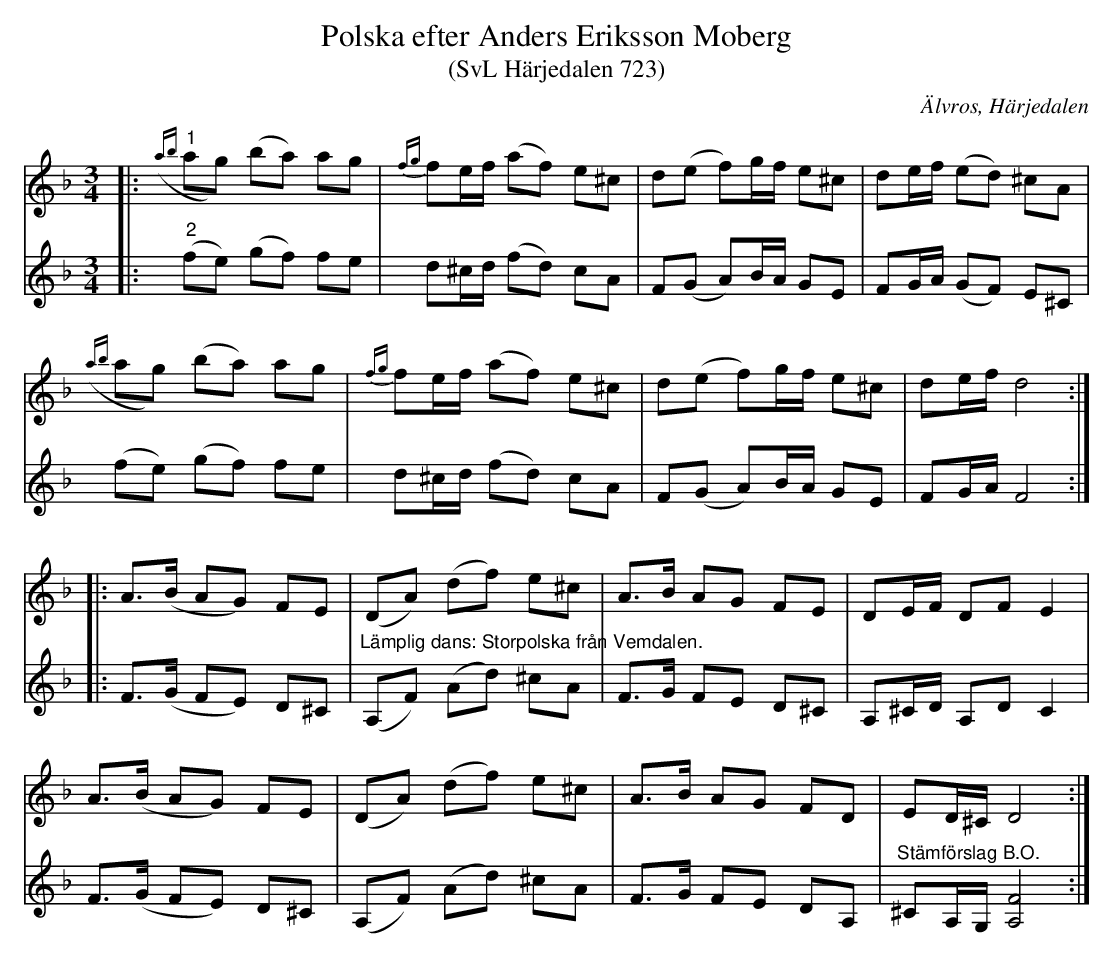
X:1
T:Polska efter Anders Eriksson Moberg
T:(SvL Härjedalen 723)
O:Älvros, Härjedalen
L:1/8
M:3/4
K:Dm
V:1
|:"^1"({ab} ag) (ba) ag |{fg} fe/f/ (af) e^c | d(e f)g/f/ e^c | de/f/ (ed) ^cA |
({ab} ag) (ba) ag | {fg} fe/f/ (af) e^c | d(e f)g/f/ e^c | de/f/ d4 ::
A>(B AG) FE | (DA) (df) e^c | A>B AG FE | DE/F/ DF E2 |
A>(B AG) FE | (DA) (df) e^c | A>B AG FD | ED/^C/ D4 :|
V:2
|:"^2" (fe) (gf) fe | d^c/d/ (fd) cA | F(G A)B/A/ GE | FG/A/ (GF) E^C |
(fe) (gf) fe | d^c/d/ (fd) cA | F(G A)B/A/ GE | FG/A/ F4 ::
F>(G FE) D^C | "^Lämplig dans: Storpolska från Vemdalen." (A,F) (Ad) ^cA | F>G FE D^C |  A,^C/D/ A,D C2 |
F>(G FE) D^C | (A,F) (Ad) ^cA | F>G FE DA, | "^Stämförslag B.O." ^CA,/G,/ [A,F]4 :|
